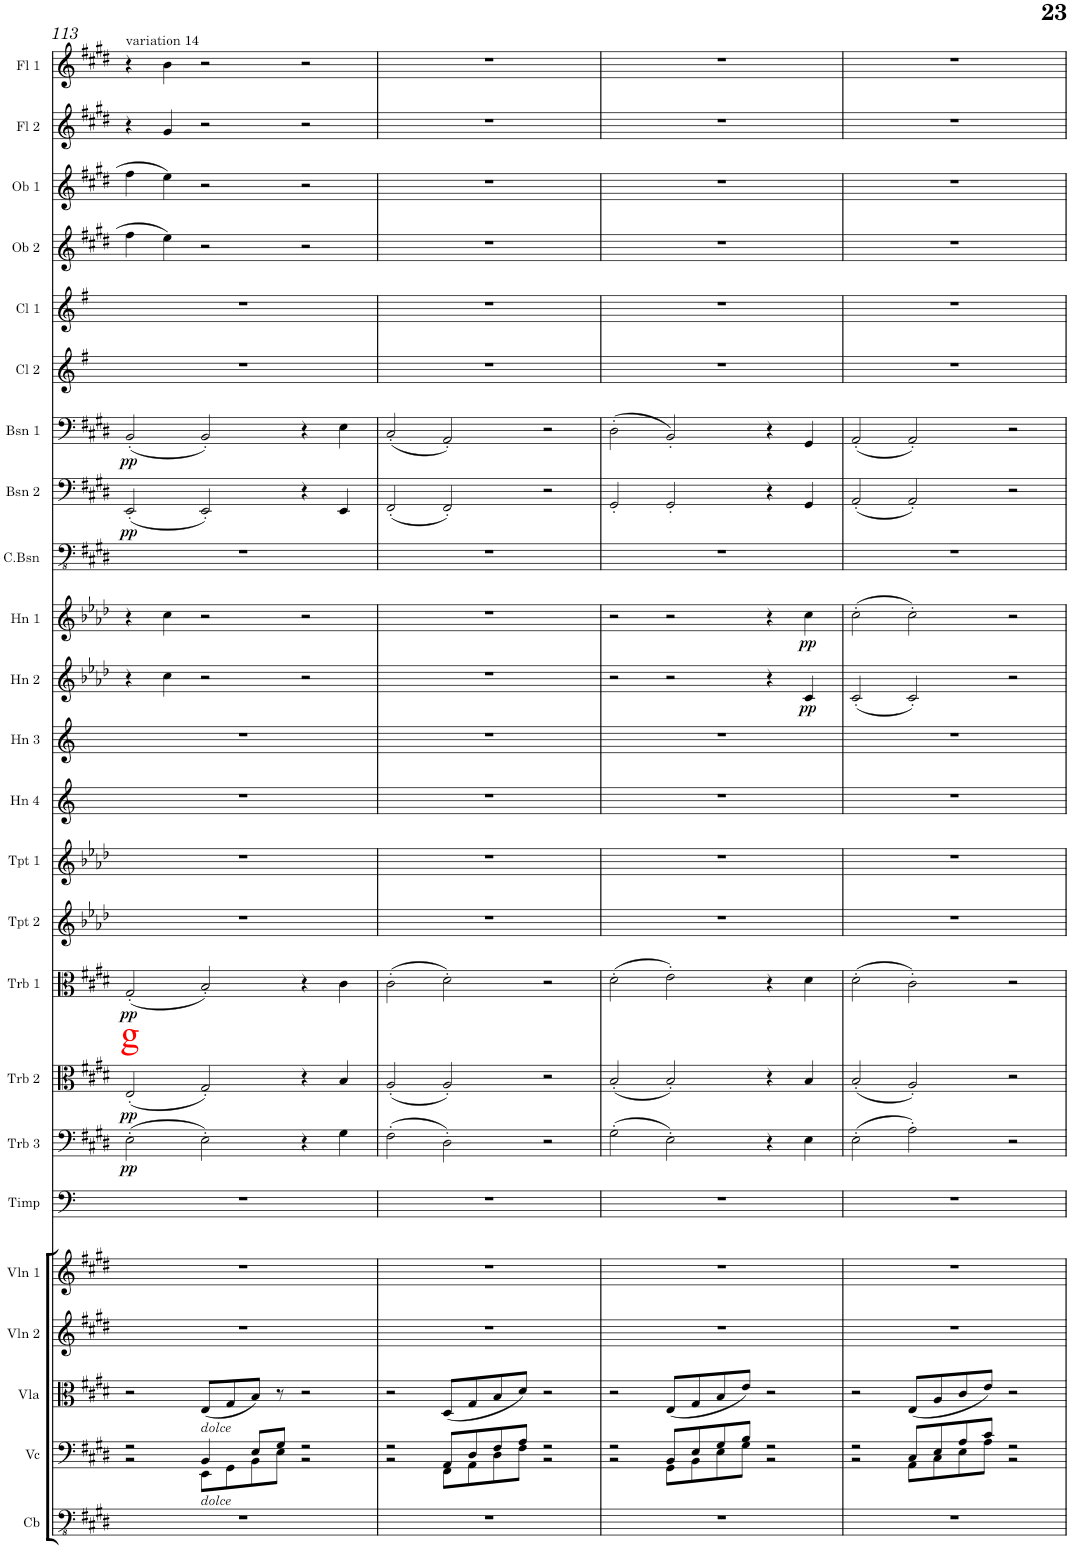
**kern	**kern	**kern	**kern	**kern	**kern	**kern	**dynam	**kern	**dynam	**kern	**text	**dynam	**kern	**kern	**kern	**kern	**kern	**dynam	**kern	**dynam	**kern	**kern	**dynam	**kern	**dynam	**kern	**kern	**kern	**kern	**kern	**kern
*part24	*part23	*part22	*part21	*part20	*part19	*part18	*part18	*part17	*part17	*part16	*part16	*part16	*part15	*part14	*part13	*part12	*part11	*part11	*part10	*part10	*part9	*part8	*part8	*part7	*part7	*part6	*part5	*part4	*part3	*part2	*part1
*staff24	*staff23	*staff22	*staff21	*staff20	*staff19	*staff18	*staff18	*staff17	*staff17	*staff16	*staff16	*staff16	*staff15	*staff14	*staff13	*staff12	*staff11	*staff11	*staff10	*staff10	*staff9	*staff8	*staff8	*staff7	*staff7	*staff6	*staff5	*staff4	*staff3	*staff2	*staff1
*I"Contrabass	*I"Violoncello	*I"Viola	*I"Violin 2	*I"Violin 1	*I"Timpani	*I"Trombone 3	*	*I"Trombone 2	*	*I"Trombone 1	*	*	*I"E Trumpet 2	*I"E Trumpet 1	*I"C Horn 4	*I"C Horn 3	*I"E Horn 2	*	*I"E Horn 1	*	*I"Contrabassoon	*I"Bassoon 2	*	*I"Bassoon 1	*	*I"A Clarinet 2	*I"A Clarinet 1	*I"Oboe 2	*I"Oboe 1	*I"Flute 2	*I"Flute 1
*I'Cb	*I'Vc	*I'Vla	*I'Vln 2	*I'Vln 1	*I'Timp	*I'Trb 3	*	*I'Trb 2	*	*I'Trb 1	*	*	*I'Tpt 2	*I'Tpt 1	*I'Hn 4	*I'Hn 3	*I'Hn 2	*	*I'Hn 1	*	*I'C.Bsn	*I'Bsn 2	*	*I'Bsn 1	*	*I'Cl 2	*I'Cl 1	*I'Ob 2	*I'Ob 1	*I'Fl 2	*I'Fl 1
!!LO:PB:g=z
*clefFv4	*clefF4	*clefC3	*clefG2	*clefG2	*clefF4	*clefF4	*	*clefC3	*	*clefC3	*	*	*clefG2	*clefG2	*clefG2	*clefG2	*clefG2	*	*clefG2	*	*clefFv4	*clefF4	*	*clefF4	*	*clefG2	*clefG2	*clefG2	*clefG2	*clefG2	*clefG2
*	*	*	*	*	*	*	*	*	*	*	*	*	*Trd-2c-4	*Trd-2c-4	*Trd7c12	*Trd7c12	*Trd5c8	*	*Trd5c8	*	*	*	*	*	*	*Trd2c3	*Trd2c3	*	*	*	*
*k[f#c#g#d#]	*k[f#c#g#d#]	*k[f#c#g#d#]	*k[f#c#g#d#]	*k[f#c#g#d#]	*k[]	*k[f#c#g#d#]	*	*k[f#c#g#d#]	*	*k[f#c#g#d#]	*	*	*k[b-e-a-d-]	*k[b-e-a-d-]	*k[]	*k[]	*k[b-e-a-d-]	*	*k[b-e-a-d-]	*	*k[f#c#g#d#]	*k[f#c#g#d#]	*	*k[f#c#g#d#]	*	*k[f#]	*k[f#]	*k[f#c#g#d#]	*k[f#c#g#d#]	*k[f#c#g#d#]	*k[f#c#g#d#]
*M3/2	*M3/2	*M3/2	*M3/2	*M3/2	*M3/2	*M3/2	*	*M3/2	*	*M3/2	*	*	*M3/2	*M3/2	*M3/2	*M3/2	*M3/2	*	*M3/2	*	*M3/2	*M3/2	*	*M3/2	*	*M3/2	*M3/2	*M3/2	*M3/2	*M3/2	*M3/2
=113	=113	=113	=113	=113	=113	=113	=113	=113	=113	=113	=113	=113	=113	=113	=113	=113	=113	=113	=113	=113	=113	=113	=113	=113	=113	=113	=113	=113	=113	=113	=113
*	*^	*	*	*	*	*	*	*	*	*	*	*	*	*	*	*	*	*	*	*	*	*	*	*	*	*	*	*	*	*	*
!	!	!	!	!	!	!	!	!	!	!	!	!	!	!	!	!	!	!	!	!	!	!	!	!	!	!	!	!	!	!	!	!LO:TX:a:t=variation 14
!	!	!	!	!	!	!	!	!LO:DY:b	!	!LO:DY:b	!	!LO:LY:b:color=#FF0000	!LO:DY:b	!	!	!	!	!	!	!	!	!	!	!LO:DY:b	!	!LO:DY:b	!	!	!	!	!	!
1.r	2r	2r	2r	1.r	1.r	1.r	(2E'\	pp	(2E'/	pp	(2G#'/	g	pp	1.r	1.r	1.r	1.r	4r	.	4r	.	1.r	(2EE'/	pp	(2BB'/	pp	1.r	1.r	4ff#\	4ff#\	4r	4r
.	.	.	.	.	.	.	.	.	.	.	.	.	.	.	.	.	.	4cc\	.	4cc\	.	.	.	.	.	.	.	.	4ee\	4ee\	4g#/	4b\
!	!	!	!LO:TX:b:i:t=dolce	!	!	!	!	!	!	!	!	!	!	!	!	!	!	!	!	!	!	!	!	!	!	!	!	!	!	!	!	!
!	!LO:TX:b:i:t=dolce	!	!	!	!	!	!	!	!	!	!	!	!	!	!	!	!	!	!	!	!	!	!	!	!	!	!	!	!	!	!	!
.	4BB/	8EE\L	(8E/L	.	.	.	2E'\)	.	2G#'/)	.	2B'/)	.	.	.	.	.	.	2r	.	2r	.	.	2EE'/)	.	2BB'/)	.	.	.	2r	2r	2r	2r
.	.	8GG#\	8G#/	.	.	.	.	.	.	.	.	.	.	.	.	.	.	.	.	.	.	.	.	.	.	.	.	.	.	.	.	.
.	8E/L	8BB\	8B/J)	.	.	.	.	.	.	.	.	.	.	.	.	.	.	.	.	.	.	.	.	.	.	.	.	.	.	.	.	.
.	8G#/J	8E\J	8r	.	.	.	.	.	.	.	.	.	.	.	.	.	.	.	.	.	.	.	.	.	.	.	.	.	.	.	.	.
.	2r	2r	2r	.	.	.	4r	.	4r	.	4r	.	.	.	.	.	.	2r	.	2r	.	.	4r	.	4r	.	.	.	2r	2r	2r	2r
.	.	.	.	.	.	.	4G#\	.	4B/	.	4c#\	.	.	.	.	.	.	.	.	.	.	.	4EE/	.	4E\	.	.	.	.	.	.	.
=114	=114	=114	=114	=114	=114	=114	=114	=114	=114	=114	=114	=114	=114	=114	=114	=114	=114	=114	=114	=114	=114	=114	=114	=114	=114	=114	=114	=114	=114	=114	=114	=114
1.r	2r	2r	2r	1.r	1.r	1.r	(2F#'\	.	(2A'/	.	(2c#'\	.	.	1.r	1.r	1.r	1.r	1.r	.	1.r	.	1.r	(2FF#'/	.	(2C#'/	.	1.r	1.r	1.r	1.r	1.r	1.r
.	8AA/L	8FF#\L	(8D#/L	.	.	.	2D#'\)	.	2A'/)	.	2d#'\)	.	.	.	.	.	.	.	.	.	.	.	2FF#'/)	.	2AA'/)	.	.	.	.	.	.	.
.	8D#/	8AA\	8G#/	.	.	.	.	.	.	.	.	.	.	.	.	.	.	.	.	.	.	.	.	.	.	.	.	.	.	.	.	.
.	8F#/	8D#\	8B/	.	.	.	.	.	.	.	.	.	.	.	.	.	.	.	.	.	.	.	.	.	.	.	.	.	.	.	.	.
.	8A/J	8F#\J	8d#/J)	.	.	.	.	.	.	.	.	.	.	.	.	.	.	.	.	.	.	.	.	.	.	.	.	.	.	.	.	.
.	2r	2r	2r	.	.	.	2r	.	2r	.	2r	.	.	.	.	.	.	.	.	.	.	.	2r	.	2r	.	.	.	.	.	.	.
=115	=115	=115	=115	=115	=115	=115	=115	=115	=115	=115	=115	=115	=115	=115	=115	=115	=115	=115	=115	=115	=115	=115	=115	=115	=115	=115	=115	=115	=115	=115	=115	=115
1.r	2r	2r	2r	1.r	1.r	1.r	(2G#'\	.	(2B'/	.	(2d#'\	.	.	1.r	1.r	1.r	1.r	2r	.	2r	.	1.r	2GG#'/	.	(2D#'\	.	1.r	1.r	1.r	1.r	1.r	1.r
.	8BB/L	8GG#\L	(8E/L	.	.	.	2E'\)	.	2B'/)	.	2e'\)	.	.	.	.	.	.	2r	.	2r	.	.	2GG#'/	.	2BB'/)	.	.	.	.	.	.	.
.	8E/	8BB\	8G#/	.	.	.	.	.	.	.	.	.	.	.	.	.	.	.	.	.	.	.	.	.	.	.	.	.	.	.	.	.
.	8G#/	8E\	8B/	.	.	.	.	.	.	.	.	.	.	.	.	.	.	.	.	.	.	.	.	.	.	.	.	.	.	.	.	.
.	8B/J	8G#\J	8e/J)	.	.	.	.	.	.	.	.	.	.	.	.	.	.	.	.	.	.	.	.	.	.	.	.	.	.	.	.	.
.	2r	2r	2r	.	.	.	4r	.	4r	.	4r	.	.	.	.	.	.	4r	.	4r	.	.	4r	.	4r	.	.	.	.	.	.	.
!	!	!	!	!	!	!	!	!	!	!	!	!	!	!	!	!	!	!	!LO:DY:b	!	!LO:DY:b	!	!	!	!	!	!	!	!	!	!	!
.	.	.	.	.	.	.	4E\	.	4B/	.	4d#\	.	.	.	.	.	.	4c/	pp	4cc\	pp	.	4GG#/	.	4GG#/	.	.	.	.	.	.	.
=116	=116	=116	=116	=116	=116	=116	=116	=116	=116	=116	=116	=116	=116	=116	=116	=116	=116	=116	=116	=116	=116	=116	=116	=116	=116	=116	=116	=116	=116	=116	=116	=116
1.r	2r	2r	2r	1.r	1.r	1.r	(2E'\	.	(2B'/	.	(2d#'\	.	.	1.r	1.r	1.r	1.r	(2c'/	.	(2cc'\	.	1.r	(2AA'/	.	(2AA'/	.	1.r	1.r	1.r	1.r	1.r	1.r
.	8C#/L	8AA\L	(8E/L	.	.	.	2A'\)	.	2A'/)	.	2c#'\)	.	.	.	.	.	.	2c'/)	.	2cc'\)	.	.	2AA'/)	.	2AA'/)	.	.	.	.	.	.	.
.	8E/	8C#\	8A/	.	.	.	.	.	.	.	.	.	.	.	.	.	.	.	.	.	.	.	.	.	.	.	.	.	.	.	.	.
.	8A/	8E\	8c#/	.	.	.	.	.	.	.	.	.	.	.	.	.	.	.	.	.	.	.	.	.	.	.	.	.	.	.	.	.
.	8c#/J	8A\J	8e/J)	.	.	.	.	.	.	.	.	.	.	.	.	.	.	.	.	.	.	.	.	.	.	.	.	.	.	.	.	.
.	2r	2r	2r	.	.	.	2r	.	2r	.	2r	.	.	.	.	.	.	2r	.	2r	.	.	2r	.	2r	.	.	.	.	.	.	.
*	*v	*v	*	*	*	*	*	*	*	*	*	*	*	*	*	*	*	*	*	*	*	*	*	*	*	*	*	*	*	*	*	*
=	=	=	=	=	=	=	=	=	=	=	=	=	=	=	=	=	=	=	=	=	=	=	=	=	=	=	=	=	=	=	=
*-	*-	*-	*-	*-	*-	*-	*-	*-	*-	*-	*-	*-	*-	*-	*-	*-	*-	*-	*-	*-	*-	*-	*-	*-	*-	*-	*-	*-	*-	*-	*-
